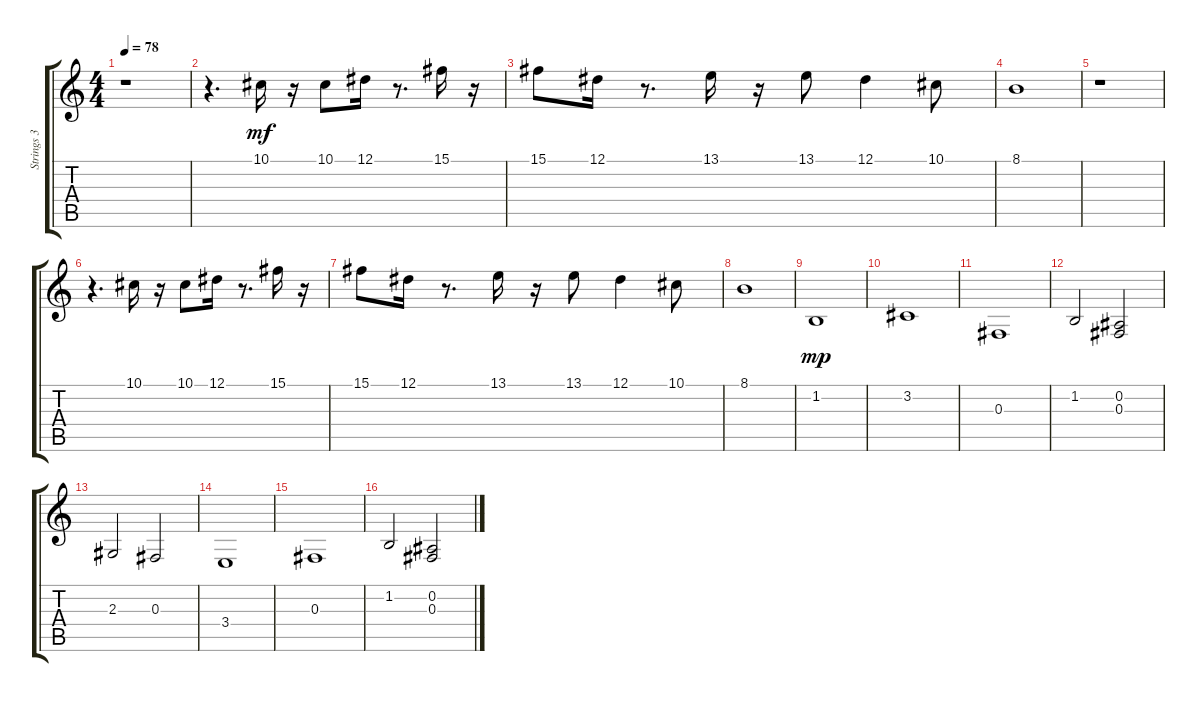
\track ("Strings 3" "Strings 3") {instrument tremolostrings}
\staff {score tabs}
\tuning (Eb4 Bb3 Gb3 Db3 Ab2 Eb2) {hide}
\ts (4 4)
\tempo 78
\clef g2
\ks c
r.1{dy mf} |
r.4{d} 10.1.16 r.16 10.1.8 12.1.16 r.8{d} 15.1.16 r.16 |
15.1.8 12.1.16 r.8{d} 13.1.16 r.16 13.1.8 12.1.4 10.1.8 |
8.1.1 |
r.1 |
r.4{d} 10.1.16 r.16 10.1.8 12.1.16 r.8{d} 15.1.16 r.16 |
15.1.8 12.1.16 r.8{d} 13.1.16 r.16 13.1.8 12.1.4 10.1.8 |
8.1.1 |
1.2.1{dy mp} |
3.2.1 |
0.3.1 |
1.2.2 (0.2 0.3).2 |
2.3.2 0.3.2 |
3.4.1 |
0.3.1 |
1.2.2 (0.2 0.3).2
